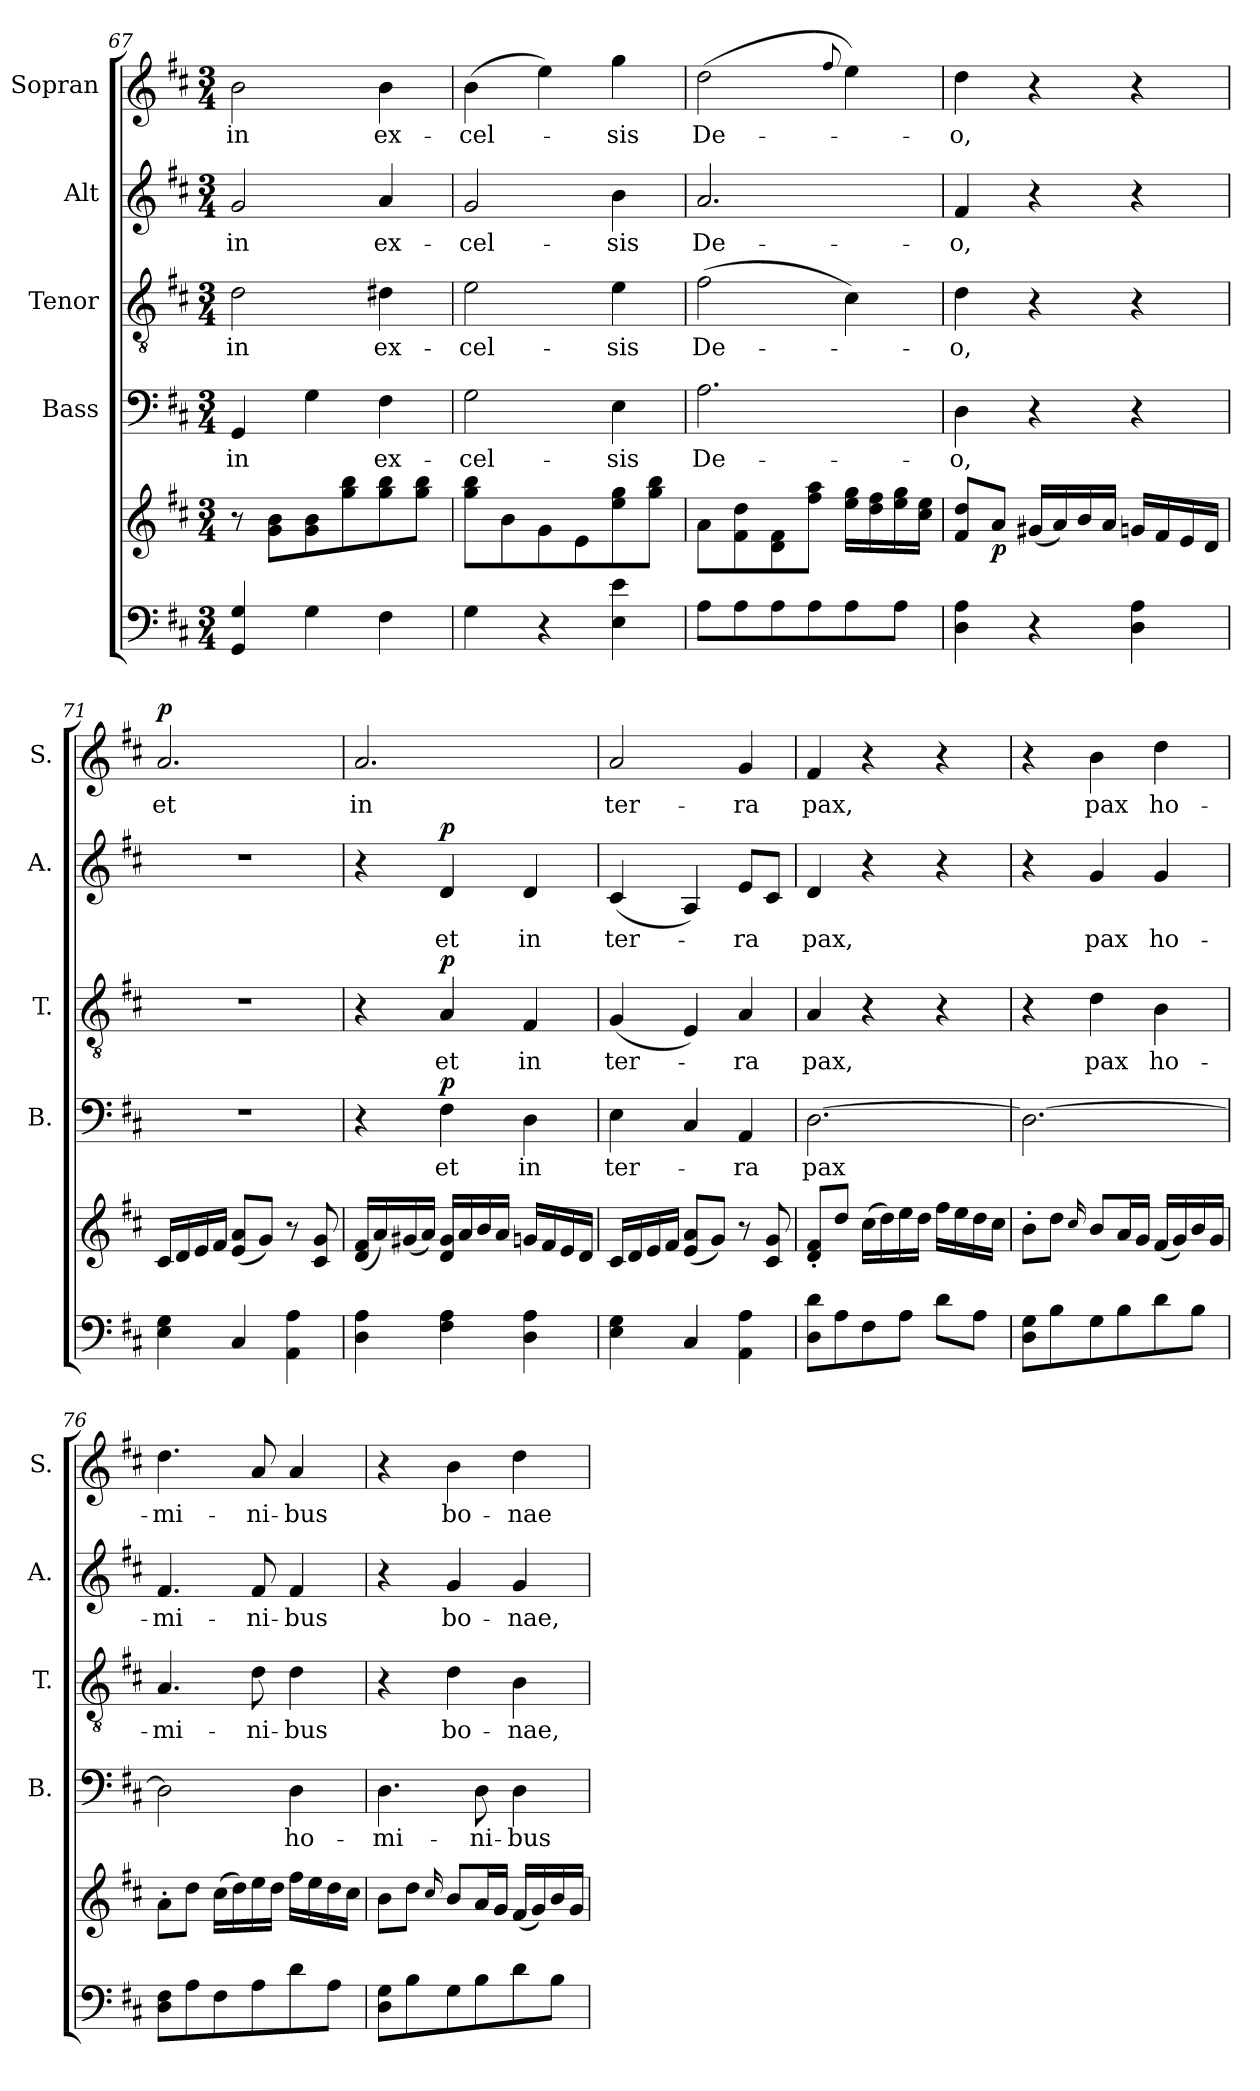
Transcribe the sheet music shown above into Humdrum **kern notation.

**kern	**kern	**dynam	**kern	**text	**dynam	**kern	**text	**dynam	**kern	**text	**dynam	**kern	**text	**dynam
*part5	*part5	*part5	*part4	*part4	*part4	*part3	*part3	*part3	*part2	*part2	*part2	*part1	*part1	*part1
*staff6	*staff5	*staff5/6	*staff4	*staff4	*staff4	*staff3	*staff3	*staff3	*staff2	*staff2	*staff2	*staff1	*staff1	*staff1
*	*	*	*I"Bass	*	*	*I"Tenor	*	*	*I"Alt	*	*	*I"Sopran	*	*
*	*	*	*I'B.	*	*	*I'T.	*	*	*I'A.	*	*	*I'S.	*	*
*clefF4	*clefG2	*	*clefF4	*	*	*clefGv2	*	*	*clefG2	*	*	*clefG2	*	*
*k[f#c#]	*k[f#c#]	*	*k[f#c#]	*	*	*k[f#c#]	*	*	*k[f#c#]	*	*	*k[f#c#]	*	*
*D:	*D:	*	*D:	*	*	*D:	*	*	*D:	*	*	*D:	*	*
*M3/4	*M3/4	*	*M3/4	*	*	*M3/4	*	*	*M3/4	*	*	*M3/4	*	*
=67	=67	=67	=67	=67	=67	=67	=67	=67	=67	=67	=67	=67	=67	=67
!	!	!	!	!LO:LY:b	!	!	!LO:LY:b	!	!	!LO:LY:b	!	!	!LO:LY:b	!
4GG/ 4G/	8r	.	4GG/	in	.	2d\	in	.	2g/	in	.	2b\	in	.
.	8g\ 8b\L	.	.	.	.	.	.	.	.	.	.	.	.	.
4G\	8g\ 8b\	.	4G\	.	.	.	.	.	.	.	.	.	.	.
.	8gg\ 8bb\	.	.	.	.	.	.	.	.	.	.	.	.	.
!	!	!	!	!LO:LY:b	!	!	!LO:LY:b	!	!	!LO:LY:b	!	!	!LO:LY:b	!
4F#\	8gg\ 8bb\	.	4F#\	ex-	.	4d#X\	ex-	.	4a/	ex-	.	4b\	ex-	.
.	8gg\ 8bb\J	.	.	.	.	.	.	.	.	.	.	.	.	.
=68	=68	=68	=68	=68	=68	=68	=68	=68	=68	=68	=68	=68	=68	=68
!	!	!	!	!LO:LY:b	!	!	!LO:LY:b	!	!	!LO:LY:b	!	!	!LO:LY:b	!
4G\	8gg\ 8bb\L	.	2G\	-cel-	.	2e\	-cel-	.	2g/	-cel-	.	(>4b\	-cel-	.
.	8b\	.	.	.	.	.	.	.	.	.	.	.	.	.
4r	8g\	.	.	.	.	.	.	.	.	.	.	4ee\)	.	.
.	8e\	.	.	.	.	.	.	.	.	.	.	.	.	.
!	!	!	!	!LO:LY:b	!	!	!LO:LY:b	!	!	!LO:LY:b	!	!	!LO:LY:b	!
4E\ 4e\	8ee\ 8gg\	.	4E\	-sis	.	4e\	-sis	.	4b\	-sis	.	4gg\	-sis	.
.	8gg\ 8bb\J	.	.	.	.	.	.	.	.	.	.	.	.	.
=69	=69	=69	=69	=69	=69	=69	=69	=69	=69	=69	=69	=69	=69	=69
!	!	!	!	!LO:LY:b	!	!	!LO:LY:b	!	!	!LO:LY:b	!	!	!LO:LY:b	!
8A\L	8a\L	.	2.A\	De-	.	(>2f#\	De-	.	2.a/	De-	.	(>2dd\	De-	.
8A\	8f#\ 8dd\	.	.	.	.	.	.	.	.	.	.	.	.	.
8A\	8d\ 8f#\	.	.	.	.	.	.	.	.	.	.	.	.	.
8A\	8ff#\ 8aa\J	.	.	.	.	.	.	.	.	.	.	.	.	.
.	.	.	.	.	.	.	.	.	.	.	.	8qqff#/	.	.
8A\	16ee\ 16gg\LL	.	.	.	.	4c#\)	.	.	.	.	.	4ee\)	.	.
.	16dd\ 16ff#\	.	.	.	.	.	.	.	.	.	.	.	.	.
8A\J	16ee\ 16gg\	.	.	.	.	.	.	.	.	.	.	.	.	.
.	16cc#\ 16ee\JJ	.	.	.	.	.	.	.	.	.	.	.	.	.
=70	=70	=70	=70	=70	=70	=70	=70	=70	=70	=70	=70	=70	=70	=70
!	!	!	!	!LO:LY:b	!	!	!LO:LY:b	!	!	!LO:LY:b	!	!	!LO:LY:b	!
4D\ 4A\	8f#/ 8dd/L	.	4D\	-o,	.	4d\	-o,	.	4f#/	-o,	.	4dd\	-o,	.
!	!	!LO:DY:b	!	!	!	!	!	!	!	!	!	!	!	!
.	8a/J	p	.	.	.	.	.	.	.	.	.	.	.	.
4r	(<16g#X/LL	.	4r	.	.	4r	.	.	4r	.	.	4r	.	.
.	16a/)	.	.	.	.	.	.	.	.	.	.	.	.	.
.	16b/	.	.	.	.	.	.	.	.	.	.	.	.	.
.	16a/JJ	.	.	.	.	.	.	.	.	.	.	.	.	.
4D\ 4A\	16gn/LL	.	4r	.	.	4r	.	.	4r	.	.	4r	.	.
.	16f#/	.	.	.	.	.	.	.	.	.	.	.	.	.
.	16e/	.	.	.	.	.	.	.	.	.	.	.	.	.
.	16d/JJ	.	.	.	.	.	.	.	.	.	.	.	.	.
!!LO:LB:g=z
=71	=71	=71	=71	=71	=71	=71	=71	=71	=71	=71	=71	=71	=71	=71
!	!	!	!	!	!	!	!	!	!	!	!	!	!LO:LY:b	!LO:DY:a
4E\ 4G\	16c#/LL	.	2.r	.	.	2.r	.	.	2.r	.	.	2.a/	et	p
.	16d/	.	.	.	.	.	.	.	.	.	.	.	.	.
.	16e/	.	.	.	.	.	.	.	.	.	.	.	.	.
.	16f#/JJ	.	.	.	.	.	.	.	.	.	.	.	.	.
4C#/	(<8e/ 8a/L	.	.	.	.	.	.	.	.	.	.	.	.	.
.	8g/J)	.	.	.	.	.	.	.	.	.	.	.	.	.
4AA\ 4A\	8r	.	.	.	.	.	.	.	.	.	.	.	.	.
.	8c#/ 8g/	.	.	.	.	.	.	.	.	.	.	.	.	.
=72	=72	=72	=72	=72	=72	=72	=72	=72	=72	=72	=72	=72	=72	=72
!	!	!	!	!	!	!	!	!	!	!	!	!	!LO:LY:b	!
4D\ 4A\	(<16d/ 16f#/LL	.	4r	.	.	4r	.	.	4r	.	.	2.a/	in	.
.	16a/)	.	.	.	.	.	.	.	.	.	.	.	.	.
.	(<16g#X/	.	.	.	.	.	.	.	.	.	.	.	.	.
.	16a/JJ)	.	.	.	.	.	.	.	.	.	.	.	.	.
!	!	!	!	!LO:LY:b	!LO:DY:a	!	!LO:LY:b	!LO:DY:a	!	!LO:LY:b	!LO:DY:a	!	!	!
4F#\ 4A\	16d/ 16g#/LL	.	4F#\	et	p	4A/	et	p	4d/	et	p	.	.	.
.	16a/	.	.	.	.	.	.	.	.	.	.	.	.	.
.	16b/	.	.	.	.	.	.	.	.	.	.	.	.	.
.	16a/JJ	.	.	.	.	.	.	.	.	.	.	.	.	.
!	!	!	!	!LO:LY:b	!	!	!LO:LY:b	!	!	!LO:LY:b	!	!	!	!
4D\ 4A\	16gn/LL	.	4D\	in	.	4F#/	in	.	4d/	in	.	.	.	.
.	16f#/	.	.	.	.	.	.	.	.	.	.	.	.	.
.	16e/	.	.	.	.	.	.	.	.	.	.	.	.	.
.	16d/JJ	.	.	.	.	.	.	.	.	.	.	.	.	.
=73	=73	=73	=73	=73	=73	=73	=73	=73	=73	=73	=73	=73	=73	=73
!	!	!	!	!LO:LY:b	!	!	!LO:LY:b	!	!	!LO:LY:b	!	!	!LO:LY:b	!
4E\ 4G\	16c#/LL	.	4E\	ter-	.	(<4G/	ter-	.	(4c#/	ter-	.	2a/	ter-	.
.	16d/	.	.	.	.	.	.	.	.	.	.	.	.	.
.	16e/	.	.	.	.	.	.	.	.	.	.	.	.	.
.	16f#/JJ	.	.	.	.	.	.	.	.	.	.	.	.	.
4C#/	(<8e/ 8a/L	.	4C#/	.	.	4E/)	.	.	4A/)	.	.	.	.	.
.	8g/J)	.	.	.	.	.	.	.	.	.	.	.	.	.
!	!	!	!	!LO:LY:b	!	!	!LO:LY:b	!	!	!LO:LY:b	!	!	!LO:LY:b	!
4AA\ 4A\	8r	.	4AA/	-ra	.	4A/	-ra	.	8e/L	-ra	.	4g/	-ra	.
.	8c#/ 8g/	.	.	.	.	.	.	.	8c#/J	.	.	.	.	.
=74	=74	=74	=74	=74	=74	=74	=74	=74	=74	=74	=74	=74	=74	=74
!	!	!	!	!LO:LY:b	!	!	!LO:LY:b	!	!	!LO:LY:b	!	!	!LO:LY:b	!
8D\ 8d\L	8d/'< 8f#/'<L	.	[2.D\	pax	.	4A/	pax,	.	4d/	pax,	.	4f#/	pax,	.
8A\	8dd/J	.	.	.	.	.	.	.	.	.	.	.	.	.
8F#\	(>16cc#\LL	.	.	.	.	4r	.	.	4r	.	.	4r	.	.
.	16dd\)	.	.	.	.	.	.	.	.	.	.	.	.	.
8A\J	16ee\	.	.	.	.	.	.	.	.	.	.	.	.	.
.	16dd\JJ	.	.	.	.	.	.	.	.	.	.	.	.	.
8d\L	16ff#\LL	.	.	.	.	4r	.	.	4r	.	.	4r	.	.
.	16ee\	.	.	.	.	.	.	.	.	.	.	.	.	.
8A\J	16dd\	.	.	.	.	.	.	.	.	.	.	.	.	.
.	16cc#\JJ	.	.	.	.	.	.	.	.	.	.	.	.	.
=75	=75	=75	=75	=75	=75	=75	=75	=75	=75	=75	=75	=75	=75	=75
8D\ 8G\L	8b'>\L	.	2.D\_	.	.	4r	.	.	4r	.	.	4r	.	.
8B\	8dd\J	.	.	.	.	.	.	.	.	.	.	.	.	.
.	16qqcc#/	.	.	.	.	.	.	.	.	.	.	.	.	.
!	!	!	!	!	!	!	!LO:LY:b	!	!	!LO:LY:b	!	!	!LO:LY:b	!
8G\	8b/L	.	.	.	.	4d\	pax	.	4g/	pax	.	4b\	pax	.
8B\	16a/L	.	.	.	.	.	.	.	.	.	.	.	.	.
.	16g/JJ	.	.	.	.	.	.	.	.	.	.	.	.	.
!	!	!	!	!	!	!	!LO:LY:b	!	!	!LO:LY:b	!	!	!LO:LY:b	!
8d\	(<16f#/LL	.	.	.	.	4B\	ho-	.	4g/	ho-	.	4dd\	ho-	.
.	16g/)	.	.	.	.	.	.	.	.	.	.	.	.	.
8B\J	16b/	.	.	.	.	.	.	.	.	.	.	.	.	.
.	16g/JJ	.	.	.	.	.	.	.	.	.	.	.	.	.
!!LO:PB:g=z
=76	=76	=76	=76	=76	=76	=76	=76	=76	=76	=76	=76	=76	=76	=76
!	!	!	!	!	!	!	!LO:LY:b	!	!	!LO:LY:b	!	!	!LO:LY:b	!
8D\ 8F#\L	8a'>\L	.	2D\]	.	.	4.A/	-mi-	.	4.f#/	-mi-	.	4.dd\	-mi-	.
8A\	8dd\J	.	.	.	.	.	.	.	.	.	.	.	.	.
8F#\	(>16cc#\LL	.	.	.	.	.	.	.	.	.	.	.	.	.
.	16dd\)	.	.	.	.	.	.	.	.	.	.	.	.	.
!	!	!	!	!	!	!	!LO:LY:b	!	!	!LO:LY:b	!	!	!LO:LY:b	!
8A\	16ee\	.	.	.	.	8d\	-ni-	.	8f#/	-ni-	.	8a/	-ni-	.
.	16dd\JJ	.	.	.	.	.	.	.	.	.	.	.	.	.
!	!	!	!	!LO:LY:b	!	!	!LO:LY:b	!	!	!LO:LY:b	!	!	!LO:LY:b	!
8d\	16ff#\LL	.	4D\	ho-	.	4d\	-bus	.	4f#/	-bus	.	4a/	-bus	.
.	16ee\	.	.	.	.	.	.	.	.	.	.	.	.	.
8A\J	16dd\	.	.	.	.	.	.	.	.	.	.	.	.	.
.	16cc#\JJ	.	.	.	.	.	.	.	.	.	.	.	.	.
=77	=77	=77	=77	=77	=77	=77	=77	=77	=77	=77	=77	=77	=77	=77
!	!	!	!	!LO:LY:b	!	!	!	!	!	!	!	!	!	!
8D\ 8G\L	8b\L	.	4.D\	-mi-	.	4r	.	.	4r	.	.	4r	.	.
8B\	8dd\J	.	.	.	.	.	.	.	.	.	.	.	.	.
.	16qqcc#/	.	.	.	.	.	.	.	.	.	.	.	.	.
!	!	!	!	!	!	!	!LO:LY:b	!	!	!LO:LY:b	!	!	!LO:LY:b	!
8G\	8b/L	.	.	.	.	4d\	bo-	.	4g/	bo-	.	4b\	bo-	.
!	!	!	!	!LO:LY:b	!	!	!	!	!	!	!	!	!	!
8B\	16a/L	.	8D\	-ni-	.	.	.	.	.	.	.	.	.	.
.	16g/JJ	.	.	.	.	.	.	.	.	.	.	.	.	.
!	!	!	!	!LO:LY:b	!	!	!LO:LY:b	!	!	!LO:LY:b	!	!	!LO:LY:b	!
8d\	(<16f#/LL	.	4D\	-bus	.	4B\	-nae,	.	4g/	-nae,	.	4dd\	-nae	.
.	16g/)	.	.	.	.	.	.	.	.	.	.	.	.	.
8B\J	16b/	.	.	.	.	.	.	.	.	.	.	.	.	.
.	16g/JJ	.	.	.	.	.	.	.	.	.	.	.	.	.
=	=	=	=	=	=	=	=	=	=	=	=	=	=	=
*-	*-	*-	*-	*-	*-	*-	*-	*-	*-	*-	*-	*-	*-	*-
